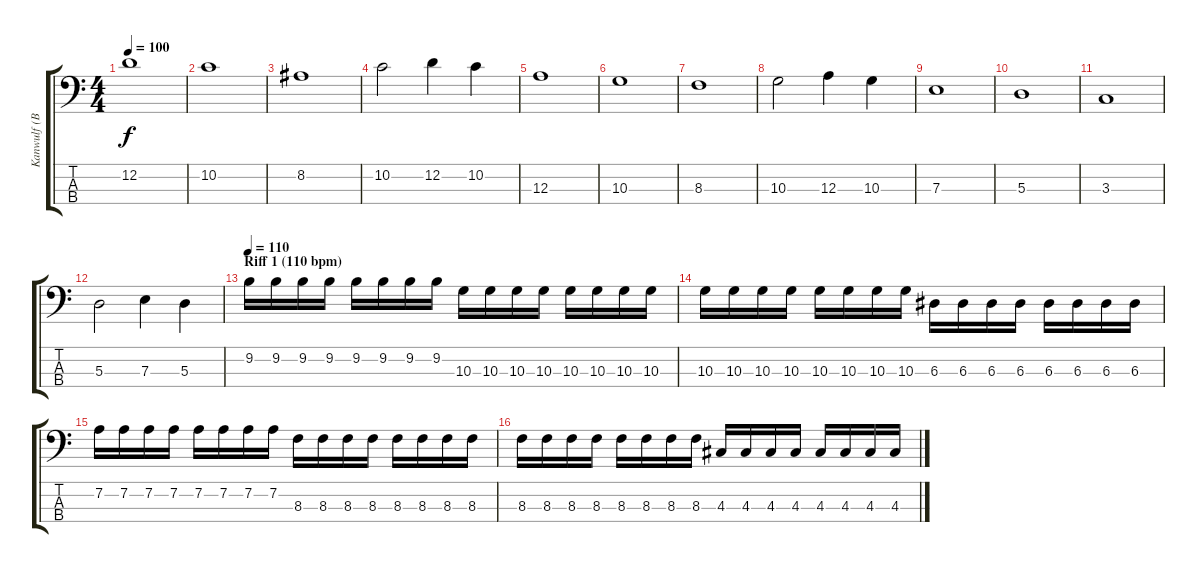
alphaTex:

\track ("Kanwulf (Bass)" "Kanwulf (B") {instrument electricbasspick}
\staff {score tabs}
\tuning (G2 D2 A1 E1) {hide}
\ts (4 4)
\tempo 100
\clef f4
\ks c
12.2.1{dy f} |
10.2.1 |
8.2.1 |
10.2.2 12.2.4 10.2.4 |
12.3.1 |
10.3.1 |
8.3.1 |
10.3.2 12.3.4 10.3.4 |
7.3.1 |
5.3.1 |
3.3.1 |
5.3.2 7.3.4 5.3.4 |
\section ("" "Riff 1 (110 bpm)")
\tempo 110
9.2.16 9.2.16 9.2.16 9.2.16 9.2.16 9.2.16 9.2.16 9.2.16 10.3.16 10.3.16 10.3.16 10.3.16 10.3.16 10.3.16 10.3.16 10.3.16 |
10.3.16 10.3.16 10.3.16 10.3.16 10.3.16 10.3.16 10.3.16 10.3.16 6.3.16 6.3.16 6.3.16 6.3.16 6.3.16 6.3.16 6.3.16 6.3.16 |
7.2.16 7.2.16 7.2.16 7.2.16 7.2.16 7.2.16 7.2.16 7.2.16 8.3.16 8.3.16 8.3.16 8.3.16 8.3.16 8.3.16 8.3.16 8.3.16 |
8.3.16 8.3.16 8.3.16 8.3.16 8.3.16 8.3.16 8.3.16 8.3.16 4.3.16 4.3.16 4.3.16 4.3.16 4.3.16 4.3.16 4.3.16 4.3.16
